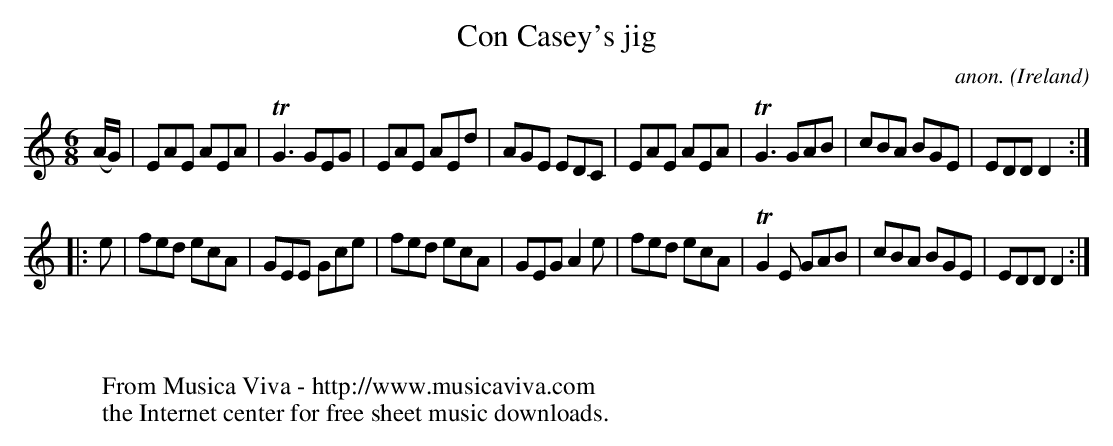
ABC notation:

X:1
T:Con Casey's jig
C:anon.
O:Ireland
m:Tn2 = no/4n/m/4
m:Tn3 = no/4n/m/4n
M:6/8
L:1/8
K:Am
(A/G/)|EAE AEA|TG3 GEG|EAE AEd|AGE EDC|EAE AEA|TG3 GAB|cBA BGE|EDD D2:|
|:e|fed ecA|GEE Gce|fed ecA|GEG A2e|fed ecA|TG2E GAB|cBA BGE|EDD D2:|
W:
W:
W:  From Musica Viva - http://www.musicaviva.com
W:  the Internet center for free sheet music downloads.
